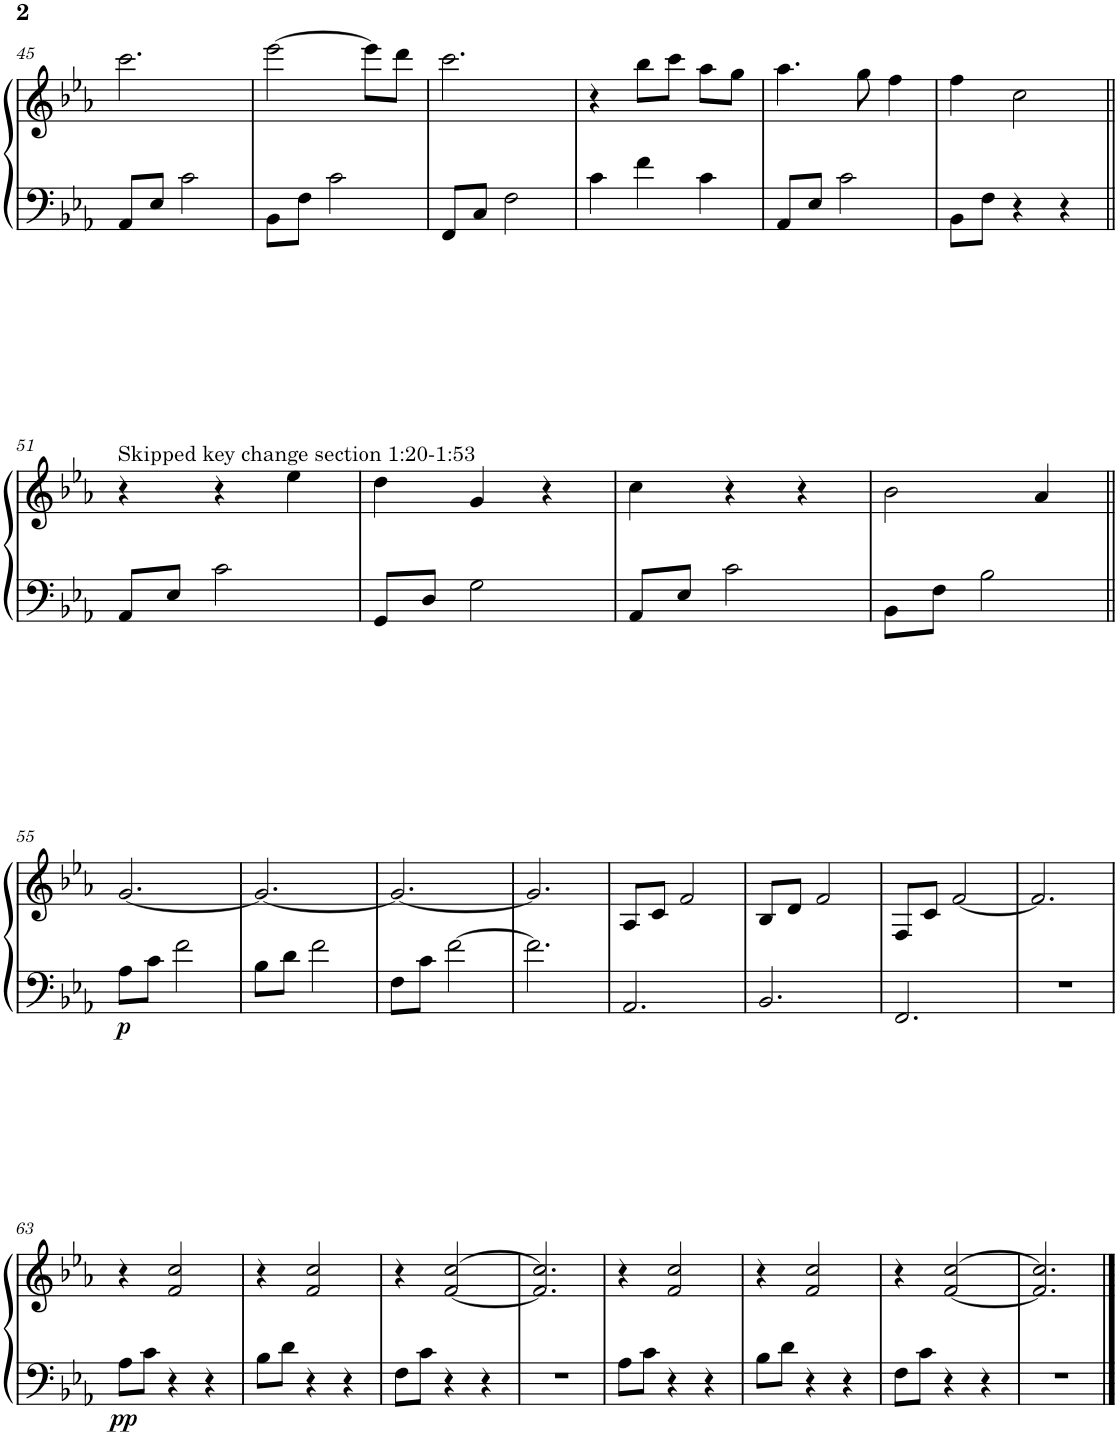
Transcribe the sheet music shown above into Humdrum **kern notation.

**kern	**kern	**dynam
*part1	*part1	*part1
*staff2	*staff1	*staff1/2
*I"Harp	*	*
*I'Hrp.	*	*
!!LO:PB:g=z
*clefF4	*clefG2	*
*k[b-e-a-]	*k[b-e-a-]	*
*M3/4	*M3/4	*
=45	=45	=45
8AA-/L	2.ccc\	.
8E-/J	.	.
2c\	.	.
=46	=46	=46
8BB-\L	[2eee-\	.
8F\J	.	.
2c\	.	.
.	8eee-\L]	.
.	8ddd\J	.
=47	=47	=47
8FF/L	2.ccc\	.
8C/J	.	.
2F\	.	.
=48	=48	=48
4c\	4r	.
4f\	8bb-\L	.
.	8ccc\J	.
4c\	8aa-\L	.
.	8gg\J	.
=49	=49	=49
8AA-/L	4.aa-\	.
8E-/J	.	.
2c\	.	.
.	8gg\	.
.	4ff\	.
=50	=50	=50
8BB-\L	4ff\	.
8F\J	.	.
4r	2cc\	.
4r	.	.
!!LO:LB:g=z
=51||	=51||	=51||
!	!LO:TX:a:t=Skipped key change section 1&colon;20-1&colon;53	!
8AA-/L	4r	.
8E-/J	.	.
2c\	4r	.
.	4ee-\	.
=52	=52	=52
8GG/L	4dd\	.
8D/J	.	.
2G\	4g/	.
.	4r	.
=53	=53	=53
8AA-/L	4cc\	.
8E-/J	.	.
2c\	4r	.
.	4r	.
=54	=54	=54
8BB-\L	2b-\	.
8F\J	.	.
2B-\	.	.
.	4a-/	.
!!LO:LB:g=z
=55||	=55||	=55||
!	!	!LO:DY:b=2
8A-\L	[2.g/	p
8c\J	.	.
2f\	.	.
=56	=56	=56
8B-\L	2.g/_	.
8d\J	.	.
2f\	.	.
=57	=57	=57
8F\L	2.g/_	.
8c\J	.	.
[2f\	.	.
=58	=58	=58
2.f\]	2.g/]	.
=59	=59	=59
2.AA-/	8A-/L	.
.	8c/J	.
.	2f/	.
=60	=60	=60
2.BB-/	8B-/L	.
.	8d/J	.
.	2f/	.
=61	=61	=61
2.FF/	8F/L	.
.	8c/J	.
.	[2f/	.
=62	=62	=62
2.r	2.f/]	.
!!LO:LB:g=z
=63	=63	=63
!	!	!LO:DY:b=2
8A-\L	4r	pp
8c\J	.	.
4r	2f/ 2cc/	.
4r	.	.
=64	=64	=64
8B-\L	4r	.
8d\J	.	.
4r	2f/ 2cc/	.
4r	.	.
=65	=65	=65
8F\L	4r	.
8c\J	.	.
4r	[2f/ [2cc/	.
4r	.	.
=66	=66	=66
2.r	2.f/] 2.cc/]	.
=67	=67	=67
8A-\L	4r	.
8c\J	.	.
4r	2f/ 2cc/	.
4r	.	.
=68	=68	=68
8B-\L	4r	.
8d\J	.	.
4r	2f/ 2cc/	.
4r	.	.
=69	=69	=69
8F\L	4r	.
8c\J	.	.
4r	[2f/ [2cc/	.
4r	.	.
=70	=70	=70
2.r	2.f/] 2.cc/]	.
==	==	==
*-	*-	*-
